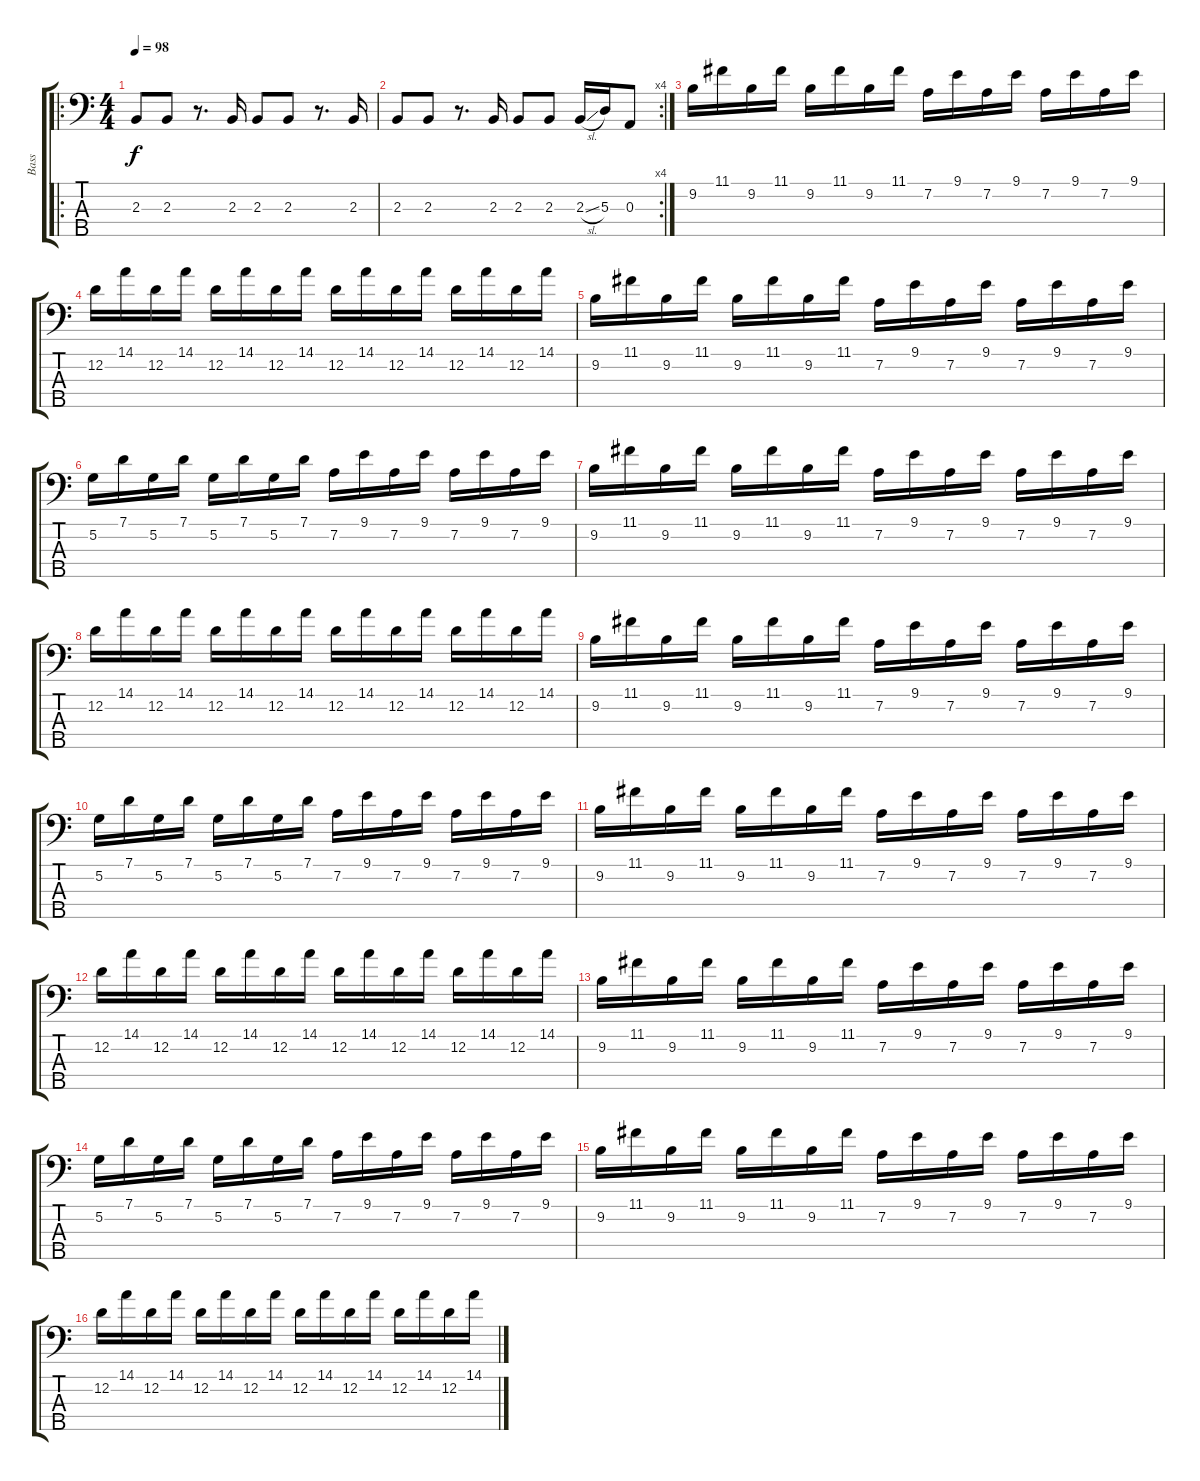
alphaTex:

\track ("Bass" "Bass") {instrument electricbasspick}
\staff {score tabs}
\tuning (G2 D2 A1 E1 B0) {hide}
\ro
\ts (4 4)
\tempo 98
\clef f4
\ks c
2.3.8{dy f} 2.3.8 r.8{d} 2.3.16 2.3.8 2.3.8 r.8{d} 2.3.16 |
\rc 4
2.3.8 2.3.8 r.8{d} 2.3.16 2.3.8 2.3.8 2.3{sl}.16 5.3.16 0.3.8 |
9.2.16{volume 12 instrument electricguitarjazz} 11.1.16 9.2.16 11.1.16 9.2.16 11.1.16 9.2.16 11.1.16 7.2.16 9.1.16 7.2.16 9.1.16 7.2.16 9.1.16 7.2.16 9.1.16 |
12.2.16 14.1.16 12.2.16 14.1.16 12.2.16 14.1.16 12.2.16 14.1.16 12.2.16 14.1.16 12.2.16 14.1.16 12.2.16 14.1.16 12.2.16 14.1.16 |
9.2.16 11.1.16 9.2.16 11.1.16 9.2.16 11.1.16 9.2.16 11.1.16 7.2.16 9.1.16 7.2.16 9.1.16 7.2.16 9.1.16 7.2.16 9.1.16 |
5.2.16 7.1.16 5.2.16 7.1.16 5.2.16 7.1.16 5.2.16 7.1.16 7.2.16 9.1.16 7.2.16 9.1.16 7.2.16 9.1.16 7.2.16 9.1.16 |
9.2.16 11.1.16 9.2.16 11.1.16 9.2.16 11.1.16 9.2.16 11.1.16 7.2.16 9.1.16 7.2.16 9.1.16 7.2.16 9.1.16 7.2.16 9.1.16 |
12.2.16 14.1.16 12.2.16 14.1.16 12.2.16 14.1.16 12.2.16 14.1.16 12.2.16 14.1.16 12.2.16 14.1.16 12.2.16 14.1.16 12.2.16 14.1.16 |
9.2.16 11.1.16 9.2.16 11.1.16 9.2.16 11.1.16 9.2.16 11.1.16 7.2.16 9.1.16 7.2.16 9.1.16 7.2.16 9.1.16 7.2.16 9.1.16 |
5.2.16 7.1.16 5.2.16 7.1.16 5.2.16 7.1.16 5.2.16 7.1.16 7.2.16 9.1.16 7.2.16 9.1.16 7.2.16 9.1.16 7.2.16 9.1.16 |
9.2.16 11.1.16 9.2.16 11.1.16 9.2.16 11.1.16 9.2.16 11.1.16 7.2.16 9.1.16 7.2.16 9.1.16 7.2.16 9.1.16 7.2.16 9.1.16 |
12.2.16 14.1.16 12.2.16 14.1.16 12.2.16 14.1.16 12.2.16 14.1.16 12.2.16 14.1.16 12.2.16 14.1.16 12.2.16 14.1.16 12.2.16 14.1.16 |
9.2.16 11.1.16 9.2.16 11.1.16 9.2.16 11.1.16 9.2.16 11.1.16 7.2.16 9.1.16 7.2.16 9.1.16 7.2.16 9.1.16 7.2.16 9.1.16 |
5.2.16 7.1.16 5.2.16 7.1.16 5.2.16 7.1.16 5.2.16 7.1.16 7.2.16 9.1.16 7.2.16 9.1.16 7.2.16 9.1.16 7.2.16 9.1.16 |
9.2.16 11.1.16 9.2.16 11.1.16 9.2.16 11.1.16 9.2.16 11.1.16 7.2.16 9.1.16 7.2.16 9.1.16 7.2.16 9.1.16 7.2.16 9.1.16 |
12.2.16 14.1.16 12.2.16 14.1.16 12.2.16 14.1.16 12.2.16 14.1.16 12.2.16 14.1.16 12.2.16 14.1.16 12.2.16 14.1.16 12.2.16 14.1.16
